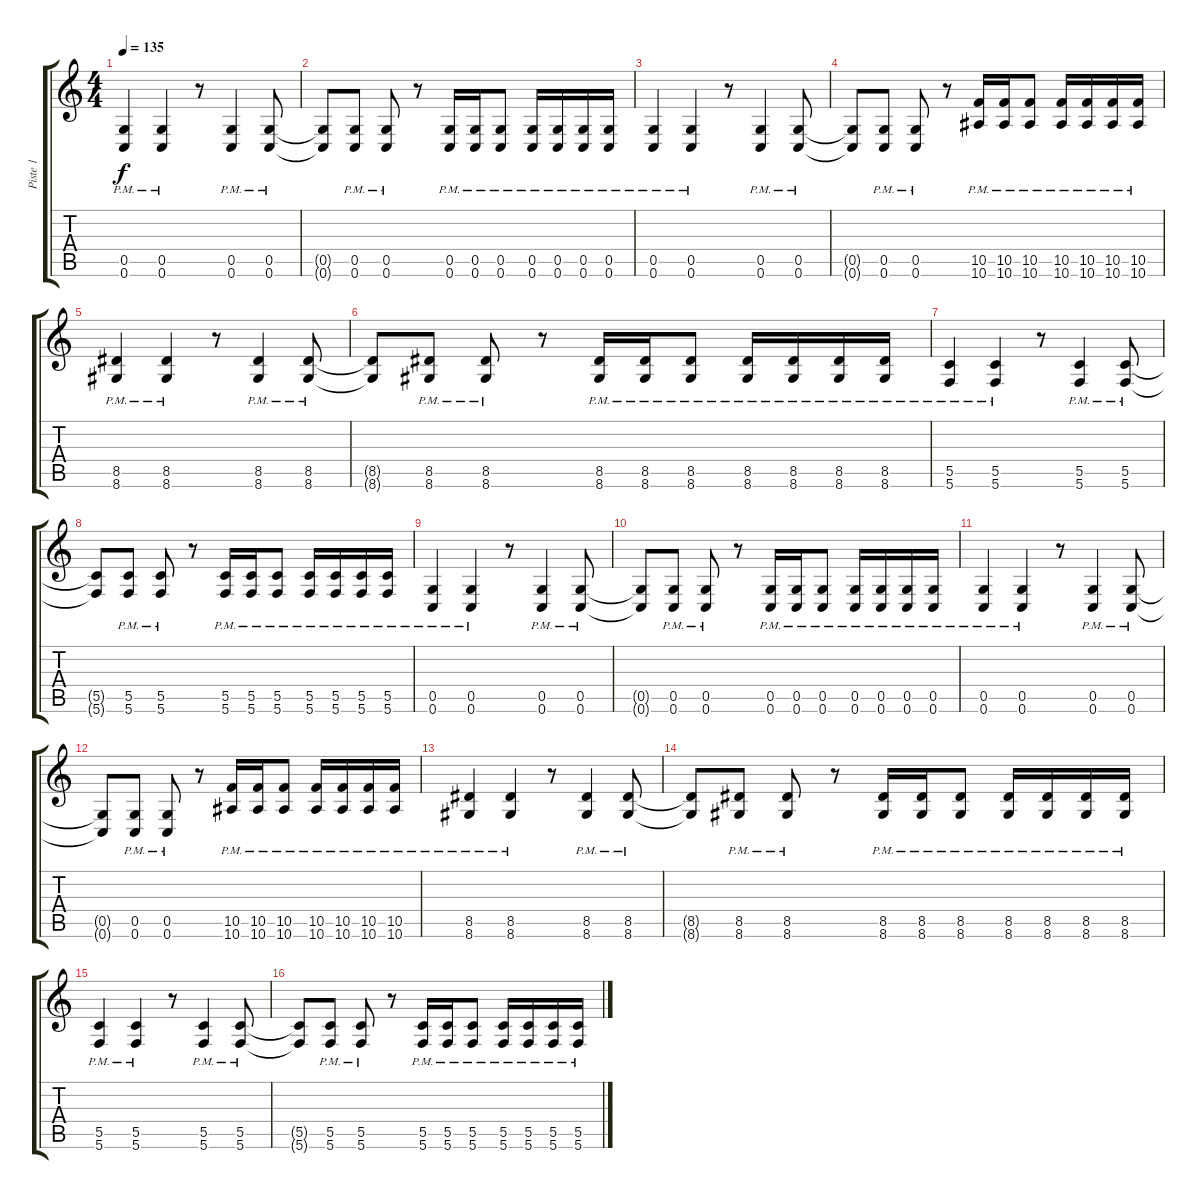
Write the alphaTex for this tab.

\track ("Piste 1" "Piste 1") {instrument distortionguitar}
\staff {score tabs}
\tuning (D4 A3 F3 C3 G2 C2) {hide}
\ts (4 4)
\tempo 135
\clef g2
\ks c
(0.5{pm} 0.6).4{dy f volume 14} (0.5{pm} 0.6).4 r.8 (0.5{pm} 0.6{pm}).4 (0.5{pm} 0.6{pm}).8 |
(0.5{t} 0.6{t}).8 (0.5 0.6{pm}).8 (0.5 0.6{pm}).8 r.8 (0.5{pm} 0.6).16 (0.5{pm} 0.6).16 (0.5{pm} 0.6).8 (0.5{pm} 0.6).16 (0.5{pm} 0.6).16 (0.5{pm} 0.6).16 (0.5{pm} 0.6).16 |
(0.5{pm} 0.6).4 (0.5{pm} 0.6).4 r.8 (0.5{pm} 0.6{pm}).4 (0.5{pm} 0.6{pm}).8 |
(0.5{t} 0.6{t}).8 (0.5 0.6{pm}).8 (0.5 0.6{pm}).8 r.8 (10.5{pm} 10.6).16 (10.5{pm} 10.6).16 (10.5{pm} 10.6).8 (10.5{pm} 10.6).16 (10.5{pm} 10.6).16 (10.5{pm} 10.6).16 (10.5{pm} 10.6).16 |
(8.5{pm} 8.6).4 (8.5{pm} 8.6).4 r.8 (8.5{pm} 8.6{pm}).4 (8.5{pm} 8.6{pm}).8 |
(8.5{t} 8.6{t}).8 (8.5 8.6{pm}).8 (8.5 8.6{pm}).8 r.8 (8.5{pm} 8.6).16 (8.5{pm} 8.6).16 (8.5{pm} 8.6).8 (8.5{pm} 8.6).16 (8.5{pm} 8.6).16 (8.5{pm} 8.6).16 (8.5{pm} 8.6).16 |
(5.5{pm} 5.6).4 (5.5{pm} 5.6).4 r.8 (5.5{pm} 5.6{pm}).4 (5.5{pm} 5.6{pm}).8 |
(5.5{t} 5.6{t}).8 (5.5 5.6{pm}).8 (5.5 5.6{pm}).8 r.8 (5.5{pm} 5.6).16 (5.5{pm} 5.6).16 (5.5{pm} 5.6).8 (5.5{pm} 5.6).16 (5.5{pm} 5.6).16 (5.5{pm} 5.6).16 (5.5{pm} 5.6).16 |
(0.5{pm} 0.6).4{volume 14} (0.5{pm} 0.6).4 r.8 (0.5{pm} 0.6{pm}).4 (0.5{pm} 0.6{pm}).8 |
(0.5{t} 0.6{t}).8 (0.5 0.6{pm}).8 (0.5 0.6{pm}).8 r.8 (0.5{pm} 0.6).16 (0.5{pm} 0.6).16 (0.5{pm} 0.6).8 (0.5{pm} 0.6).16 (0.5{pm} 0.6).16 (0.5{pm} 0.6).16 (0.5{pm} 0.6).16 |
(0.5{pm} 0.6).4 (0.5{pm} 0.6).4 r.8 (0.5{pm} 0.6{pm}).4 (0.5{pm} 0.6{pm}).8 |
(0.5{t} 0.6{t}).8 (0.5 0.6{pm}).8 (0.5 0.6{pm}).8 r.8 (10.5{pm} 10.6).16 (10.5{pm} 10.6).16 (10.5{pm} 10.6).8 (10.5{pm} 10.6).16 (10.5{pm} 10.6).16 (10.5{pm} 10.6).16 (10.5{pm} 10.6).16 |
(8.5{pm} 8.6).4 (8.5{pm} 8.6).4 r.8 (8.5{pm} 8.6{pm}).4 (8.5{pm} 8.6{pm}).8 |
(8.5{t} 8.6{t}).8 (8.5 8.6{pm}).8 (8.5 8.6{pm}).8 r.8 (8.5{pm} 8.6).16 (8.5{pm} 8.6).16 (8.5{pm} 8.6).8 (8.5{pm} 8.6).16 (8.5{pm} 8.6).16 (8.5{pm} 8.6).16 (8.5{pm} 8.6).16 |
(5.5{pm} 5.6).4 (5.5{pm} 5.6).4 r.8 (5.5{pm} 5.6{pm}).4 (5.5{pm} 5.6{pm}).8 |
(5.5{t} 5.6{t}).8 (5.5 5.6{pm}).8 (5.5 5.6{pm}).8 r.8 (5.5{pm} 5.6).16 (5.5{pm} 5.6).16 (5.5{pm} 5.6).8 (5.5{pm} 5.6).16 (5.5{pm} 5.6).16 (5.5{pm} 5.6).16 (5.5{pm} 5.6).16
